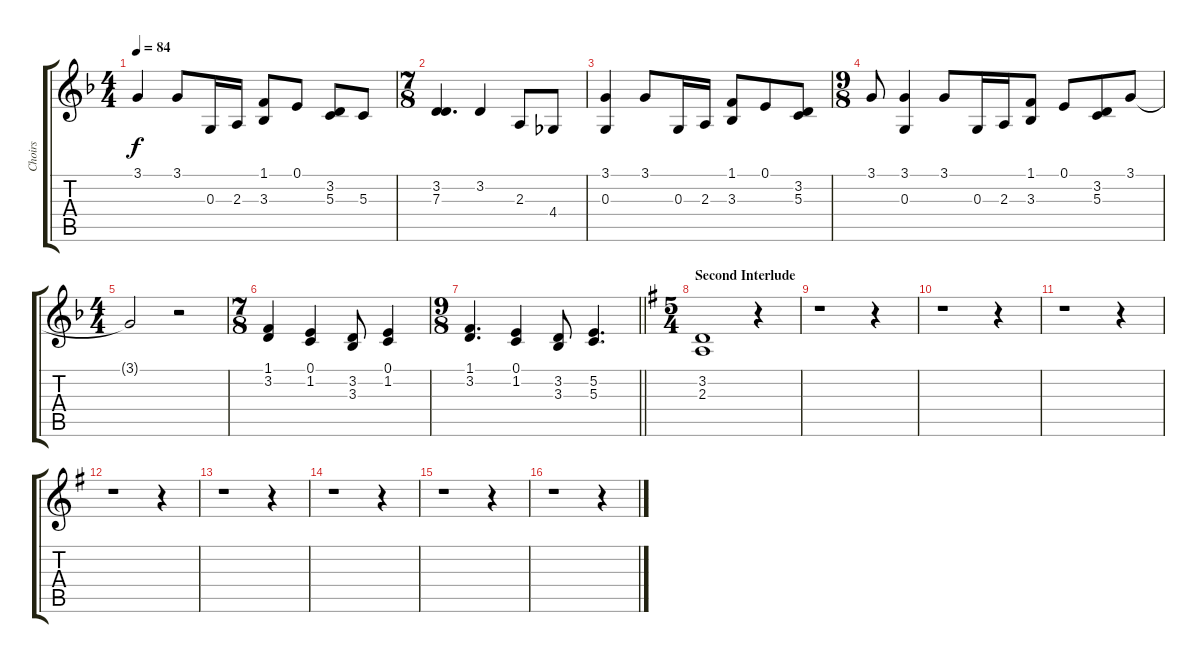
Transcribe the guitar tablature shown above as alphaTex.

\track ("Choirs" "Choirs") {instrument synthvoice}
\staff {score tabs}
\tuning (E4 B3 G3 D3 A2 E2) {hide}
\ts (4 4)
\tempo 84
\clef g2
\ks dminor
3.1{t}.4{dy f} 3.1.8 0.3.16 2.3.16 (1.1 3.3).8 0.1.8 (3.2 5.3).8 5.3.8 |
\ts (7 8)
(3.2 7.3).4{d} 3.2.4 2.3.8 4.4.8 |
(3.1 0.3).4 3.1.8 0.3.16 2.3.16 (1.1 3.3).8 0.1.8 (3.2 5.3).8 |
\ts (9 8)
3.1.8 (3.1 0.3).4 3.1.8 0.3.16 2.3.16 (1.1 3.3).8 0.1.8 (3.2 5.3).8 3.1.8 |
\ts (4 4)
3.1{t}.2 r.2 |
\ts (7 8)
(1.1 3.2).4 (0.1 1.2).4 (3.2 3.3).8 (0.1 1.2).4 |
\ts (9 8)
\barLineRight lightlight
(1.1 3.2).4{d} (0.1 1.2).4 (3.2 3.3).8 (5.2 5.3).4{d} |
\ts (5 4)
\section ("" "Second Interlude")
\ks eminor
(3.2 2.3).1 r.4 |
r.1 r.4 |
r.1 r.4 |
r.1 r.4 |
r.1 r.4 |
r.1 r.4 |
r.1 r.4 |
r.1 r.4 |
r.1 r.4
